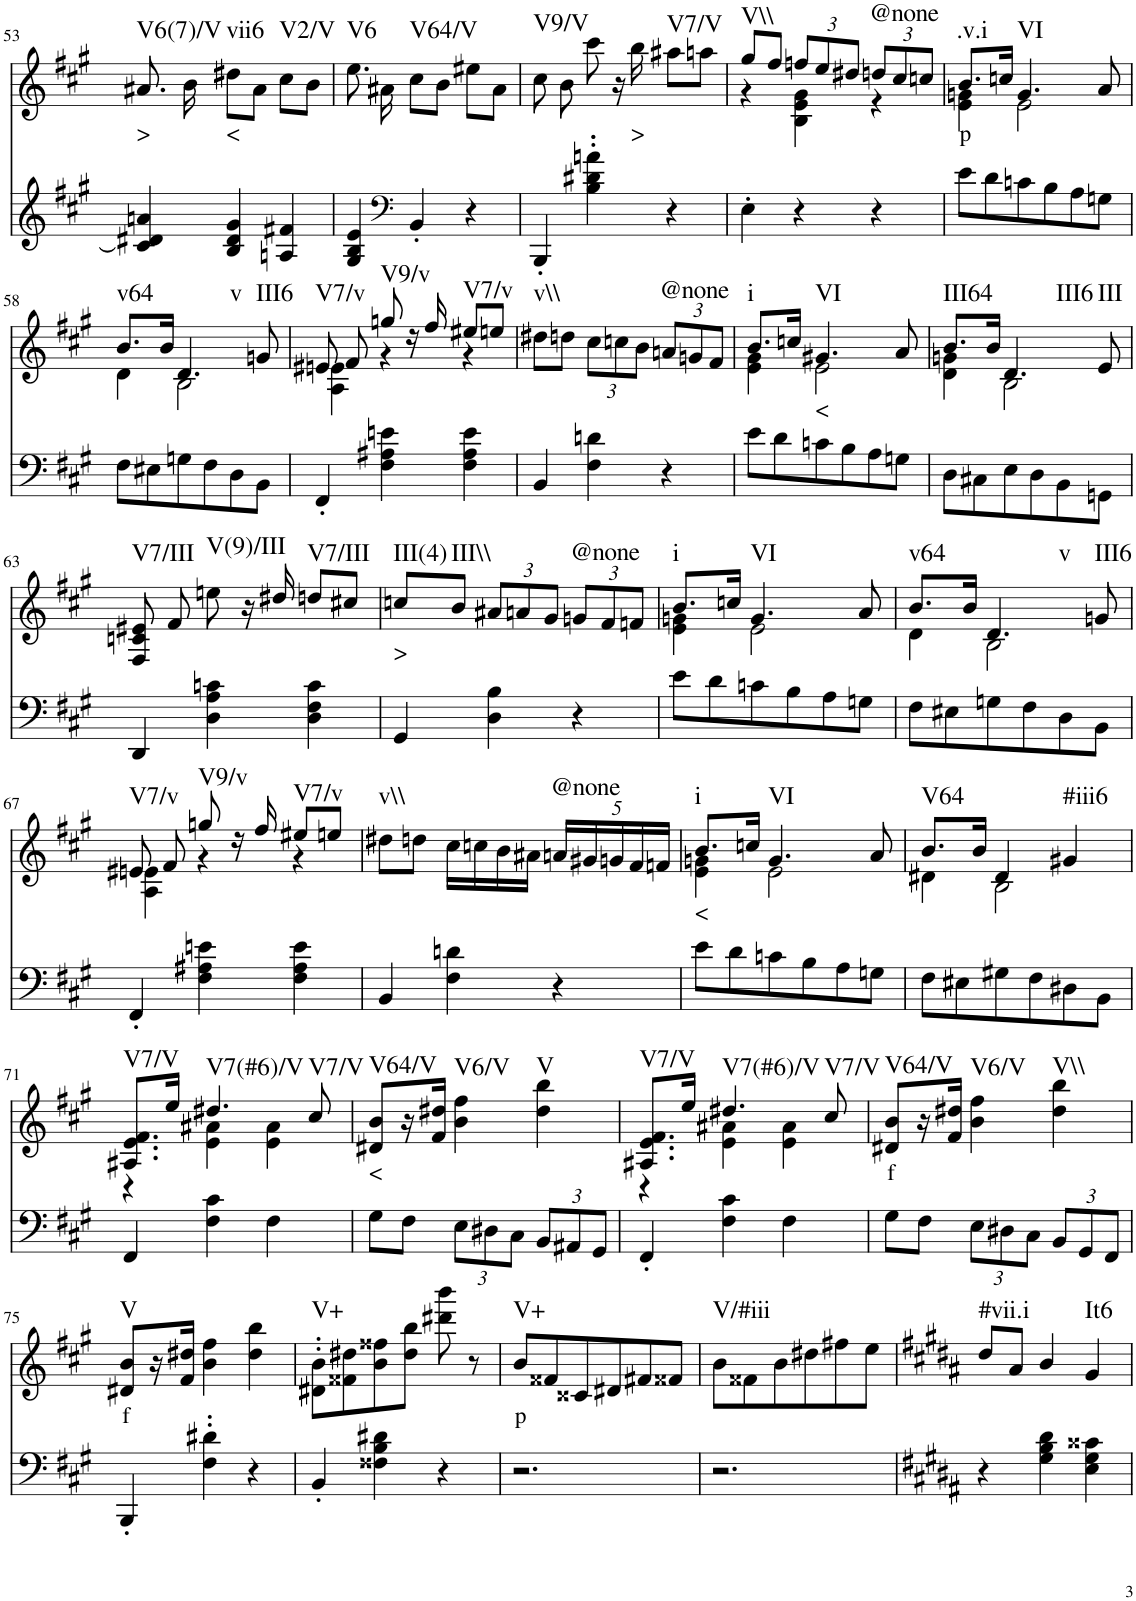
**kern	**kern	**text	**harte
*part2	*part1	*part1	*part1
*staff2	*staff1	*staff1	*
*I"piano	*I"piano	*	*
*I'Pno	*I'Pno	*	*
!!LO:PB:g=z
*clefG2	*clefG2	*	*
*k[f#c#g#]	*k[f#c#g#]	*	*
*M3/4	*M3/4	*	*
=53	=53	=53	=53
!	!	!LO:LY:b	!LO:H:kt=V6(7)/V
4c#/] 4d#X/ 4an/	8.a#X/	>	N
.	16b\	.	.
!	!	!LO:LY:b	!LO:H:kt=vii6
4B/ 4d#/ 4g#/	8dd#X\L	<	N
.	8a#\J	.	.
!	!	!	!LO:H:kt=V2/V
4An/ 4f#X/	8cc#\L	.	N
.	8b\J	.	.
=54	=54	=54	=54
!	!	!	!LO:H:kt=V6
4G#/ 4B/ 4e/	8.ee\	.	N
.	16a#X\	.	.
*clefF4	*	*	*
!	!	!	!LO:H:kt=V64/V
4BB'/	8cc#\L	.	N
.	8b\J	.	.
4r	8ee#X\L	.	.
.	8a#\J	.	.
=55	=55	=55	=55
!	!	!	!LO:H:kt=V9/V
4BBB'/	8cc#\	.	N
.	8b\	.	.
4B\' 4d#X\' 4an\'	8ccc#\	.	.
.	16r	.	.
!	!	!LO:LY:b	!
.	16bb\	>	.
!	!	!	!LO:H:kt=V7/V
4r	8aa#X\L	.	N
.	8aan\J	.	.
=56	=56	=56	=56
*	*^	*	*
!	!	!	!	!LO:H:kt=V\\
4E'\	8gg#/L	4r	.	N
.	8ff#/J	.	.	.
*	*Xbrackettup	*	*	*
4r	12ffn/L	4B\ 4e\ 4g#\	.	.
.	12ee/	.	.	.
.	12dd#X/J	.	.	.
!	!	!	!	!LO:H:kt=@none
4r	12ddn/L	4r	.	N
.	12cc#/	.	.	.
.	12ccn/J	.	.	.
=57	=57	=57	=57	=57
!	!	!	!LO:LY:b	!LO:H:kt=.v.i
8e\L	8.b/L	4e\ 4gn\	p	N
8d\	.	.	.	.
.	16ccn/Jk	.	.	.
!	!	!	!	!LO:H:kt=VI
8cn\	4.g/	2e\	.	N
8B\	.	.	.	.
8A\	.	.	.	.
8Gn\J	8a/	.	.	.
!!LO:LB:g=z	!!
=58	=58	=58	=58	=58
!	!	!	!	!LO:H:kt=v64
8F#\L	8.b/L	4d\	.	N
8E#X\	.	.	.	.
.	16b/Jk	.	.	.
!	!	!	!	!LO:H:kt=v
8Gn\	4.d/	2B\	.	N
8F#\	.	.	.	.
8D\	.	.	.	.
!	!	!	!	!LO:H:kt=III6
8BB\J	8gn/	.	.	N
=59	=59	=59	=59	=59
!	!	!	!	!LO:H:kt=V7/v
4FF#'/	8e#X/	4A\ 4en\	.	N
.	8f#/	.	.	.
!	!	!	!	!LO:H:kt=V9/v
4F#\ 4A#X\ 4en\	8ggn/	4r	.	N
.	16r	.	.	.
.	16ff#/	.	.	.
!	!	!	!	!LO:H:kt=V7/v
4F#\ 4A#\ 4e\	8ee#X/L	4r	.	N
.	8een/J	.	.	.
*	*v	*v	*	*
=60	=60	=60	=60
!	!	!	!LO:H:kt=v\\
4BB/	8dd#X\L	.	N
.	8ddn\J	.	.
4F#\ 4dn\	12cc#\L	.	.
.	12ccn\	.	.
.	12b\J	.	.
!	!	!	!LO:H:kt=@none
4r	12an/L	.	N
.	12gn/	.	.
.	12f#/J	.	.
=61	=61	=61	=61
*	*^	*	*
!	!	!	!	!LO:H:kt=i
8e\L	8.b/L	4e\ 4g#\	.	N
8d\	.	.	.	.
.	16ccn/Jk	.	.	.
!	!	!	!LO:LY:b	!LO:H:kt=VI
8cn\	4.g#X/	2e\	<	N
8B\	.	.	.	.
8A\	.	.	.	.
8Gn\J	8a/	.	.	.
=62	=62	=62	=62	=62
!	!	!	!	!LO:H:kt=III64
8D\L	8.b/L	4d\ 4gn\	.	N
8C#X\	.	.	.	.
.	16b/Jk	.	.	.
!	!	!	!	!LO:H:kt=III6
8E\	4.d/	2B\	.	N
8D\	.	.	.	.
8BB\	.	.	.	.
!	!	!	!	!LO:H:kt=III
8GGn\J	8e/	.	.	N
*	*v	*v	*	*
!!LO:LB:g=z
=63	=63	=63	=63
!	!	!	!LO:H:kt=V7/III
4DD/	8F#/ 8cn/ 8e#X/	.	N
.	8f#/	.	.
!	!	!	!LO:H:kt=V(9)/III
4D\ 4A\ 4cn\	8een\	.	N
.	16r	.	.
.	16dd#X/	.	.
!	!	!	!LO:H:kt=V7/III
4D\ 4F#\ 4c\	8ddn/L	.	N
.	8cc#X/J	.	.
=64	=64	=64	=64
!	!	!LO:LY:b	!LO:H:kt=III(4)
4GG#/	8ccn/L	>	N
!	!	!	!LO:H:kt=III\\
.	8b/J	.	N
4D\ 4B\	12a#X/L	.	.
.	12an/	.	.
.	12g#/J	.	.
!	!	!	!LO:H:kt=@none
4r	12gn/L	.	N
.	12f#/	.	.
.	12fn/J	.	.
=65	=65	=65	=65
*	*^	*	*
!	!	!	!	!LO:H:kt=i
8e\L	8.b/L	4e\ 4gn\	.	N
8d\	.	.	.	.
.	16ccn/Jk	.	.	.
!	!	!	!	!LO:H:kt=VI
8cn\	4.g/	2e\	.	N
8B\	.	.	.	.
8A\	.	.	.	.
8Gn\J	8a/	.	.	.
=66	=66	=66	=66	=66
!	!	!	!	!LO:H:kt=v64
8F#\L	8.b/L	4d\	.	N
8E#X\	.	.	.	.
.	16b/Jk	.	.	.
!	!	!	!	!LO:H:kt=v
8Gn\	4.d/	2B\	.	N
8F#\	.	.	.	.
8D\	.	.	.	.
!	!	!	!	!LO:H:kt=III6
8BB\J	8gn/	.	.	N
!!LO:LB:g=z	!!
=67	=67	=67	=67	=67
!	!	!	!	!LO:H:kt=V7/v
4FF#'/	8e#X/	4A\ 4en\	.	N
.	8f#/	.	.	.
!	!	!	!	!LO:H:kt=V9/v
4F#\ 4A#X\ 4en\	8ggn/	4r	.	N
.	16r	.	.	.
.	16ff#/	.	.	.
!	!	!	!	!LO:H:kt=V7/v
4F#\ 4A#\ 4e\	8ee#X/L	4r	.	N
.	8een/J	.	.	.
*	*v	*v	*	*
=68	=68	=68	=68
!	!	!	!LO:H:kt=v\\
4BB/	8dd#X\L	.	N
.	8ddn\J	.	.
4F#\ 4dn\	16cc#\LL	.	.
.	16ccn\	.	.
.	16b\	.	.
.	16a#X\JJ	.	.
!	!	!	!LO:H:kt=@none
4r	20an/LL	.	N
.	20g#X/	.	.
.	20gn/	.	.
.	20f#/	.	.
.	20fn/JJ	.	.
=69	=69	=69	=69
*	*^	*	*
!	!	!	!LO:LY:b	!LO:H:kt=i
8e\L	8.b/L	4e\ 4gn\	<	N
8d\	.	.	.	.
.	16ccn/Jk	.	.	.
!	!	!	!	!LO:H:kt=VI
8cn\	4.g/	2e\	.	N
8B\	.	.	.	.
8A\	.	.	.	.
8Gn\J	8a/	.	.	.
=70	=70	=70	=70	=70
!	!	!	!	!LO:H:kt=V64
8F#\L	8.b/L	4d#X\	.	N
8E#X\	.	.	.	.
.	16b/Jk	.	.	.
8G#X\	4d#/	2B\	.	.
8F#\	.	.	.	.
!	!	!	!	!LO:H:kt=#iii6
8D#X\	4g#X/	.	.	N
8BB\J	.	.	.	.
!!LO:LB:g=z	!!
=71	=71	=71	=71	=71
!	!	!	!	!LO:H:kt=V7/V
4FF#/	8.A#X/ 8.e/ 8.f#/L	4r	.	N
.	16ee/Jk	.	.	.
!	!	!	!	!LO:H:kt=V7(#6)/V
4F#\ 4c#\	4.dd#X/	4e\ 4a#X\	.	N
4F#\	.	4e\ 4a#\	.	.
!	!	!	!	!LO:H:kt=V7/V
.	8cc#/	.	.	N
*	*v	*v	*	*
=72	=72	=72	=72
!	!	!LO:LY:b	!LO:H:kt=V64/V
8G#\L	8d#X/ 8b/L	<	N
8F#\J	16r	.	.
.	16f#/ 16dd#X/JJ	.	.
*Xbrackettup	*	*	*
!	!	!	!LO:H:kt=V6/V
12E\L	4b\ 4ff#\	.	N
12D#X\	.	.	.
12C#\J	.	.	.
!	!	!	!LO:H:kt=V
12BB/L	4dd#\ 4bb\	.	N
12AA#X/	.	.	.
12GG#/J	.	.	.
=73	=73	=73	=73
*	*^	*	*
!	!	!	!	!LO:H:kt=V7/V
4FF#'/	8.A#X/ 8.e/ 8.f#/L	4r	.	N
.	16ee/Jk	.	.	.
!	!	!	!	!LO:H:kt=V7(#6)/V
4F#\ 4c#\	4.dd#X/	4e\ 4a#X\	.	N
4F#\	.	4e\ 4a#\	.	.
!	!	!	!	!LO:H:kt=V7/V
.	8cc#/	.	.	N
*	*v	*v	*	*
=74	=74	=74	=74
!	!	!LO:LY:b	!LO:H:kt=V64/V
8G#\L	8d#X/ 8b/L	f	N
8F#\J	16r	.	.
.	16f#/ 16dd#X/JJ	.	.
!	!	!	!LO:H:kt=V6/V
12E\L	4b\ 4ff#\	.	N
12D#X\	.	.	.
12C#\J	.	.	.
!	!	!	!LO:H:kt=V\\
12BB/L	4dd#\ 4bb\	.	N
12GG#/	.	.	.
12FF#/J	.	.	.
!!LO:LB:g=z
=75	=75	=75	=75
!	!	!LO:LY:b	!LO:H:kt=V
4BBB'/	8d#X/ 8b/L	f	N
.	16r	.	.
.	16f#/ 16dd#X/JJ	.	.
4F#\' 4d#X\'	4b\ 4ff#\	.	.
4r	4dd#\ 4bb\	.	.
=76	=76	=76	=76
!	!	!	!LO:H:kt=V+
4BB'/	8d#X\' 8b\'L	.	N
.	8f##X\ 8dd#X\	.	.
4F##X\ 4B\ 4d#X\	8b\ 8ff##X\	.	.
.	8dd#\ 8bb\J	.	.
4r	8ddd#X\ 8bbb\	.	.
.	8r	.	.
=77	=77	=77	=77
!	!	!LO:LY:b	!LO:H:kt=V+
2.r	8b/L	p	N
.	8f##X/	.	.
.	8c##X/	.	.
.	8d#X/	.	.
.	8f#X/	.	.
.	8f##X/J	.	.
=78	=78	=78	=78
!	!	!	!LO:H:kt=V/#iii
2.r	8b\L	.	N
.	8f##X\	.	.
.	8b\	.	.
.	8dd#X\	.	.
.	8ff#X\	.	.
.	8ee\J	.	.
=79	=79	=79	=79
*k[f#c#g#d#a#]	*k[f#c#g#d#a#]	*	*
!	!	!	!LO:H:kt=#vii.i
4r	8dd#/L	.	N
.	8a#/J	.	.
4G#\ 4B\ 4d#\	4b/	.	.
!	!	!	!LO:H:kt=It6
4E\ 4G#\ 4c##X\	4g#/	.	N
=	=	=	=
*-	*-	*-	*-
